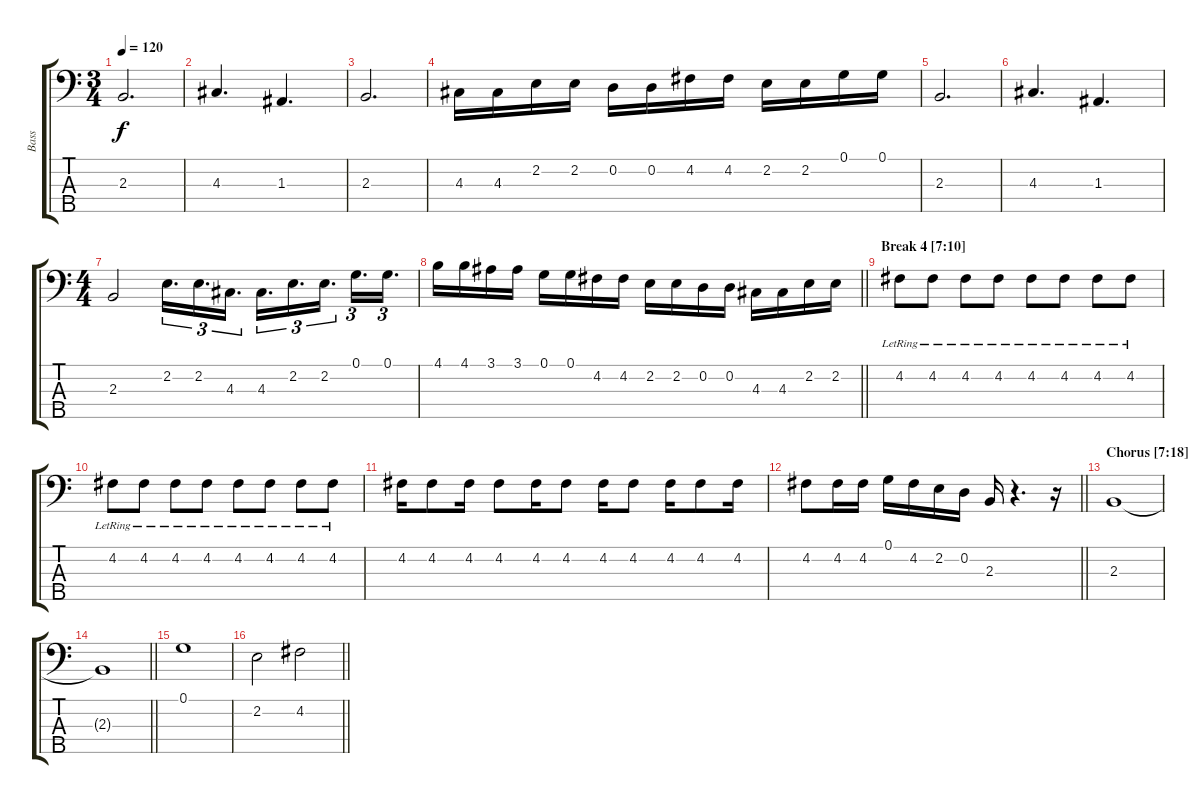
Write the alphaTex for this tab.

\track ("Bass" "Bass") {instrument electricbassfinger}
\staff {score tabs}
\tuning (G2 D2 A1 E1 B0) {hide}
\ts (3 4)
\tempo 120
\clef f4
\ks c
2.3.2{d dy f} |
4.3.4{d} 1.3.4{d} |
2.3.2{d} |
4.3.16 4.3.16 2.2.16 2.2.16 0.2.16 0.2.16 4.2.16 4.2.16 2.2.16 2.2.16 0.1.16 0.1.16 |
2.3.2{d} |
4.3.4{d} 1.3.4{d} |
\ts (4 4)
2.3.2 2.2.16{d tu (3 2)} 2.2.16{d tu (3 2)} 4.3.16{d tu (3 2)} 4.3.16{d tu (3 2)} 2.2.16{d tu (3 2)} 2.2.16{d tu (3 2)} 0.1.16{d tu (3 2)} 0.1.16{d tu (3 2)} |
\barLineRight lightlight
4.1.16 4.1.16 3.1.16 3.1.16 0.1.16 0.1.16 4.2.16 4.2.16 2.2.16 2.2.16 0.2.16 0.2.16 4.3.16 4.3.16 2.2.16 2.2.16 |
\section ("" "Break 4 [7:10]")
4.2{lr}.8 4.2{lr}.8 4.2{lr}.8 4.2{lr}.8 4.2{lr}.8 4.2{lr}.8 4.2{lr}.8 4.2{lr}.8 |
4.2{lr}.8 4.2{lr}.8 4.2{lr}.8 4.2{lr}.8 4.2{lr}.8 4.2{lr}.8 4.2{lr}.8 4.2{lr}.8 |
4.2.16 4.2.8 4.2.16 4.2.8 4.2.16 4.2.8 4.2.16 4.2.8 4.2.16 4.2.8 4.2.16 |
\barLineRight lightlight
4.2.8 4.2.16 4.2.16 0.1.16 4.2.16 2.2.16 0.2.16 2.3.16 r.4{d} r.16 |
\section ("" "Chorus [7:18]")
2.3.1 |
\barLineRight lightlight
2.3{t}.1 |
0.1.1 |
\barLineRight lightlight
2.2.2 4.2.2
